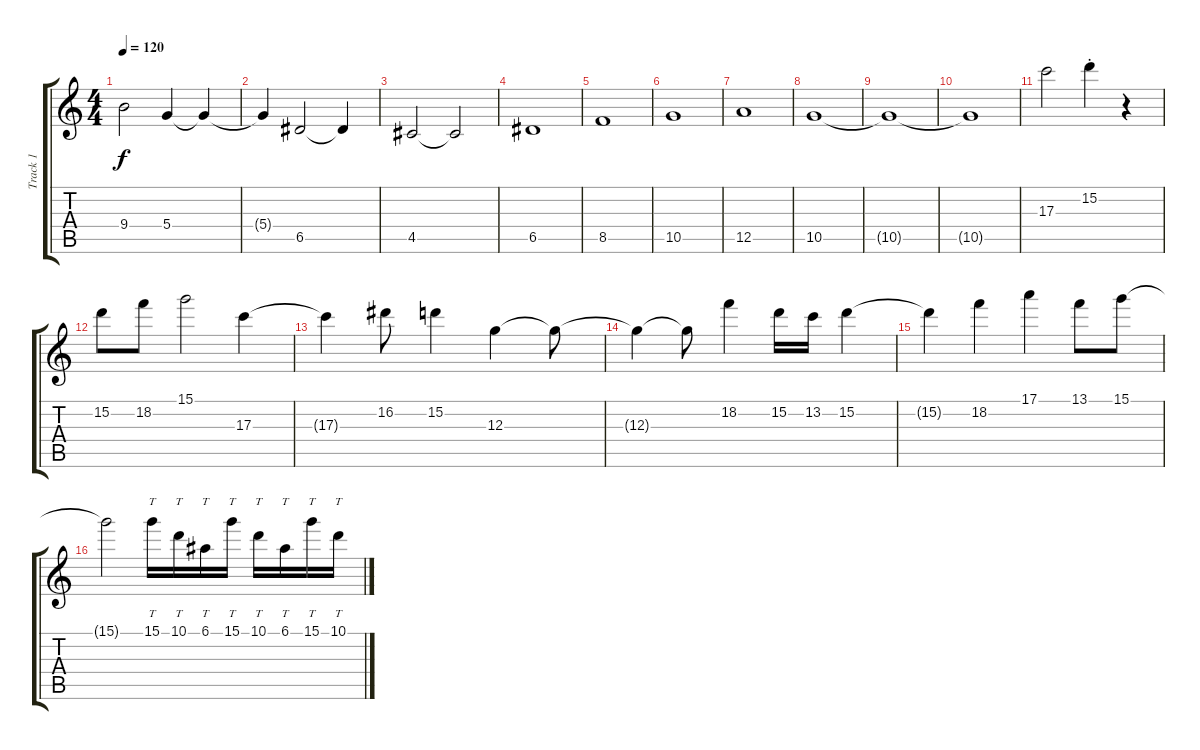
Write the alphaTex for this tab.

\track ("Track 1" "Track 1") {instrument distortionguitar}
\staff {score tabs}
\tuning (E4 B3 G3 D3 A2 E2) {hide}
\ts (4 4)
\tempo 120
\clef g2
\ks c
9.4.2{dy f} 5.4.4 5.4{t}.4 |
5.4{t}.4 6.5.2 6.5{t}.4 |
4.5.2 4.5{t}.2 |
6.5.1 |
8.5.1 |
10.5.1 |
12.5.1 |
10.5.1 |
10.5{t}.1 |
10.5{t}.1 |
17.3.2 15.2{st}.4 r.4 |
15.2.8 18.2.8 15.1.2 17.3.4 |
17.3{t}.4 16.2.8 15.2.4 12.3.4 12.3{t}.8 |
12.3{t}.4 12.3{t}.8 18.2.4 15.2.16 13.2.16 15.2.4 |
15.2{t}.4 18.2.4 17.1.4 13.1.8 15.1.8 |
15.1{t}.2 15.1.16{tt} 10.1.16{tt} 6.1.16{tt} 15.1.16{tt} 10.1.16{tt} 6.1.16{tt} 15.1.16{tt} 10.1.16{tt}
